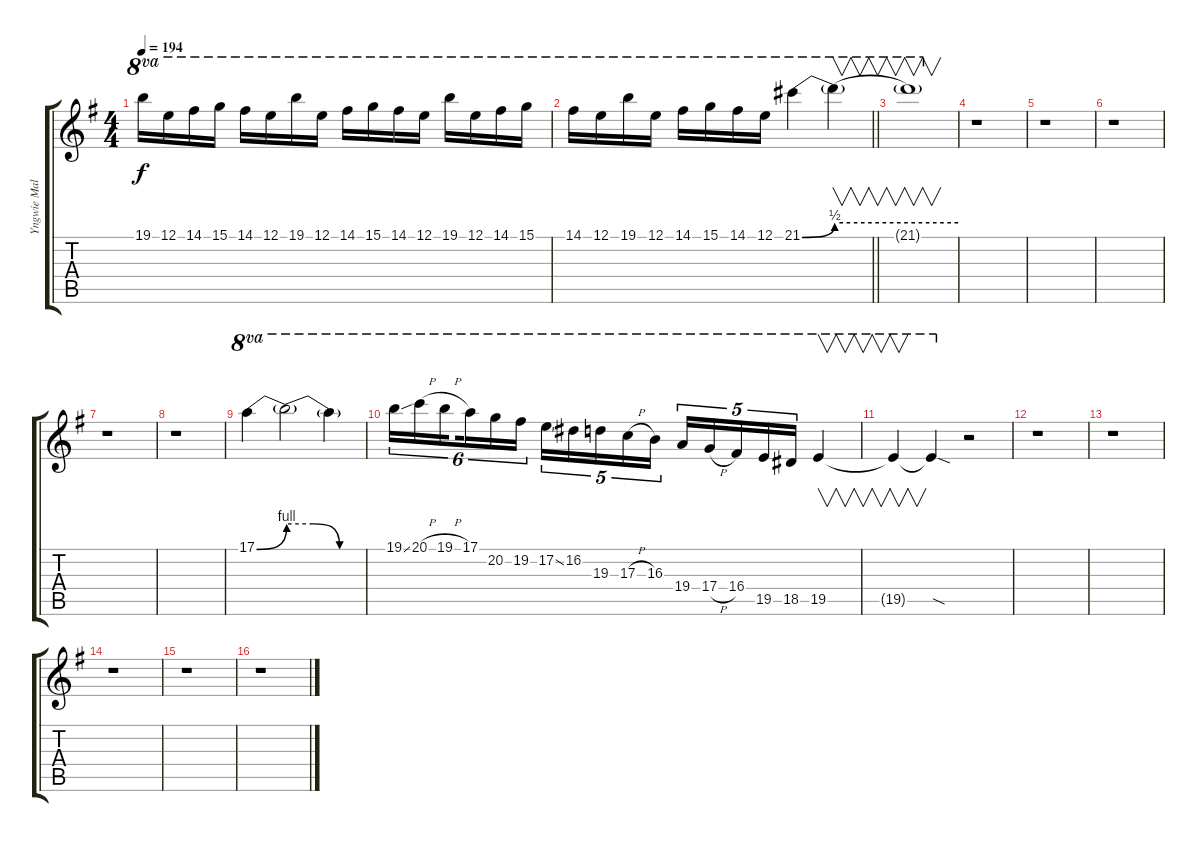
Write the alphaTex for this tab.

\track ("Yngwie Malmsteen-3" "Yngwie Mal") {instrument overdrivenguitar}
\staff {score tabs}
\tuning (E4 B3 G3 D3 A2 E2) {hide}
\ts (4 4)
\tempo 194
\clef g2
\ks g
19.1.16{ot 8va dy f} 12.1.16{ot 8va} 14.1.16{ot 8va} 15.1.16{ot 8va} 14.1.16{ot 8va} 12.1.16{ot 8va} 19.1.16{ot 8va} 12.1.16{ot 8va} 14.1.16{ot 8va} 15.1.16{ot 8va} 14.1.16{ot 8va} 12.1.16{ot 8va} 19.1.16{ot 8va} 12.1.16{ot 8va} 14.1.16{ot 8va} 15.1.16{ot 8va} |
\barLineRight lightlight
14.1.16{ot 8va} 12.1.16{ot 8va} 19.1.16{ot 8va} 12.1.16{ot 8va} 14.1.16{ot 8va} 15.1.16{ot 8va} 14.1.16{ot 8va} 12.1.16{ot 8va} 21.1{be (bend 0 0 60 2)}.4{ot 8va} 21.1{be (hold 0 2 60 2) t}.4{v ot 8va} |
21.1{t}.1{v ot 8va} |
r.1 |
r.1 |
r.1 |
r.1 |
r.1 |
17.1{be (bend 0 0 60 4)}.4{ot 8va} 17.1{be (custom 0 4 20 4 40 0 60 0) t}.2{ot 8va} 17.1{t}.4{ot 8va} |
19.1{ss}.16{tu (6 4) ot 8va} 20.1{h}.16{tu (6 4) ot 8va} 19.1{h}.16{tu (6 4) ot 8va beam splitsecondary} 17.1.16{tu (6 4) ot 8va} 20.2.16{tu (6 4) ot 8va} 19.2.16{tu (6 4) ot 8va} 17.2{ss}.16{tu (5 4) ot 8va} 16.2.16{tu (5 4) ot 8va} 19.3.16{tu (5 4) ot 8va} 17.3{h}.16{tu (5 4) ot 8va} 16.3.16{tu (5 4) ot 8va} 19.4.16{tu (5 4) ot 8va} 17.4{h}.16{tu (5 4) ot 8va} 16.4.16{tu (5 4) ot 8va} 19.5.16{tu (5 4) ot 8va} 18.5.16{tu (5 4) ot 8va} 19.5.4{v ot 8va} |
19.5{t}.4{v ot 8va} 19.5{sod t}.4{ot 8va} r.2 |
r.1 |
r.1 |
r.1 |
r.1 |
r.1
